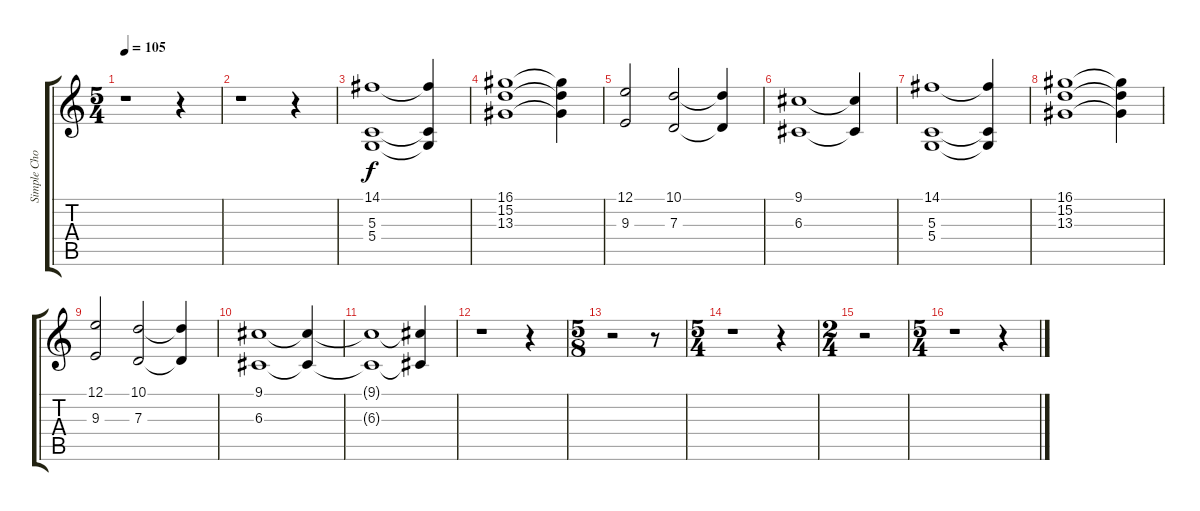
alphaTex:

\track ("Simple Chords" "Simple Cho") {instrument fx4atmosphere}
\staff {score tabs}
\tuning (E4 B3 G3 D3 A2 E2) {hide}
\ts (5 4)
\tempo 105
\clef g2
\ks c
r.1{dy f instrument fx4atmosphere} r.4 |
r.1 r.4 |
(14.1 5.3 5.4).1 (14.1{t} 5.3{t} 5.4{t}).4 |
(16.1 15.2 13.3).1 (16.1{t} 15.2{t} 13.3{t}).4 |
(12.1 9.3).2 (10.1 7.3).2 (10.1{t} 7.3{t}).4 |
(9.1 6.3).1 (9.1{t} 6.3{t}).4 |
(14.1 5.3 5.4).1 (14.1{t} 5.3{t} 5.4{t}).4 |
(16.1 15.2 13.3).1 (16.1{t} 15.2{t} 13.3{t}).4 |
(12.1 9.3).2 (10.1 7.3).2 (10.1{t} 7.3{t}).4 |
(9.1 6.3).1 (9.1{t} 6.3{t}).4 |
(9.1{t} 6.3{t}).1 (9.1{t} 6.3{t}).4 |
r.1 r.4 |
\ts (5 8)
r.2 r.8 |
\ts (5 4)
r.1 r.4 |
\ts (2 4)
r.2 |
\ts (5 4)
r.1 r.4
